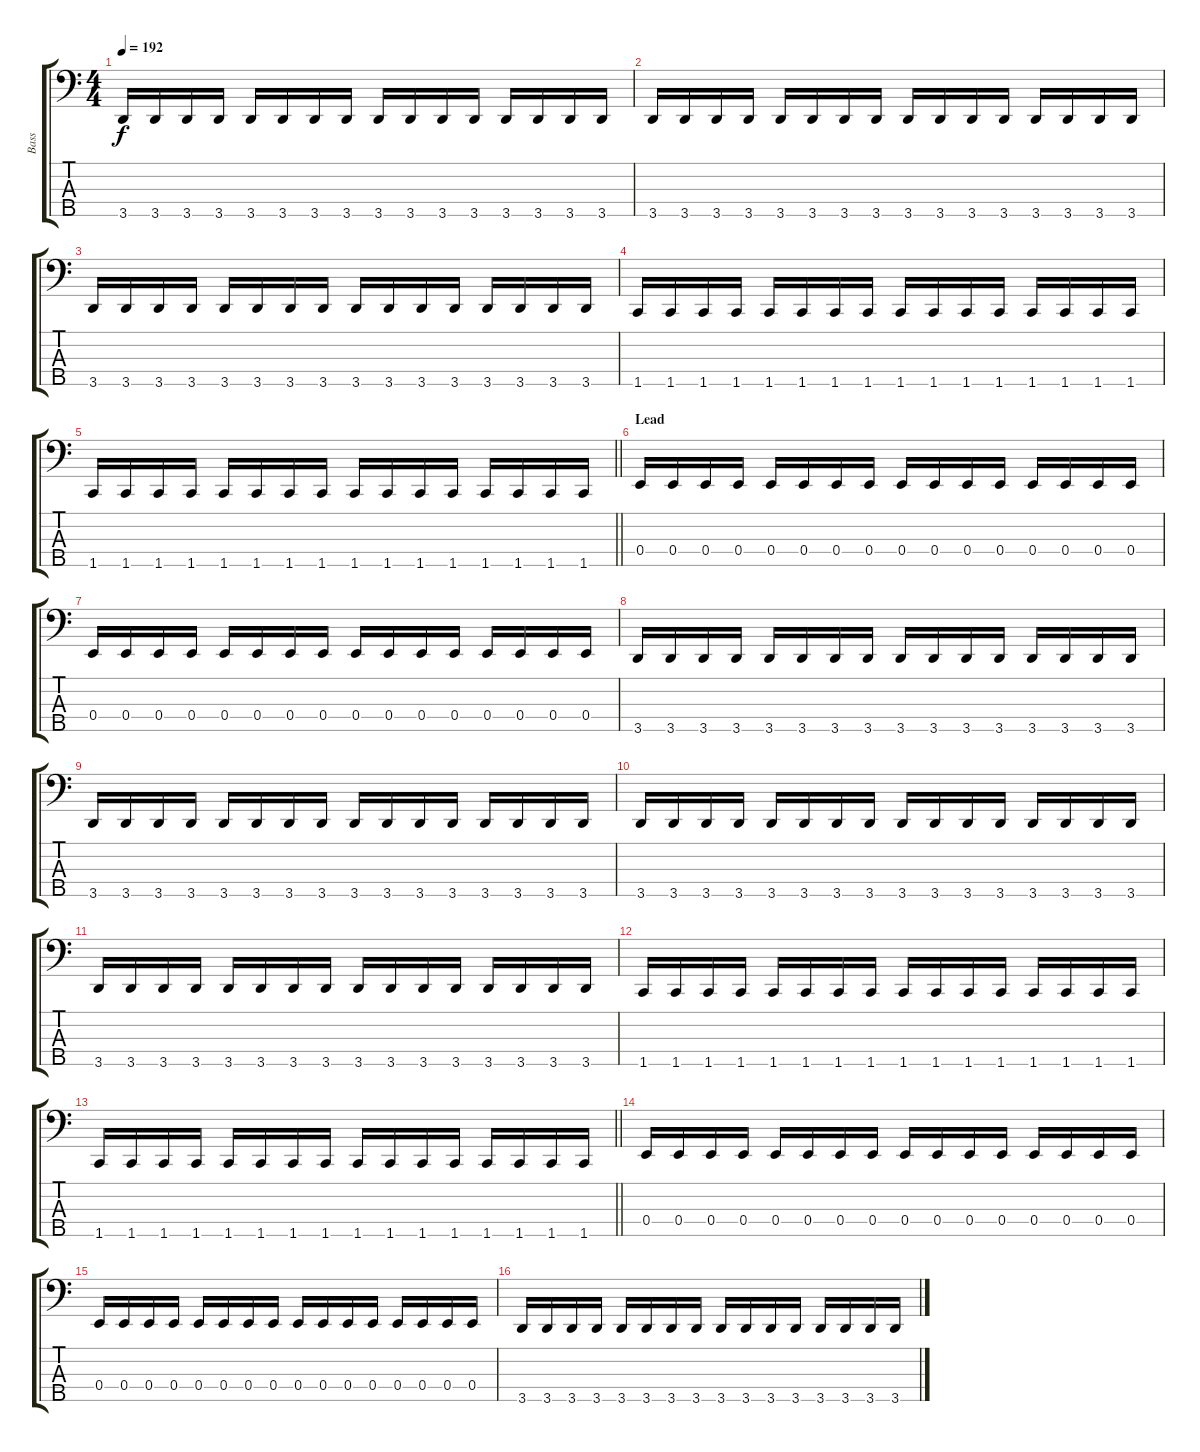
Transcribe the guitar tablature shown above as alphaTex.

\track ("Bass" "Bass") {instrument electricbassfinger}
\staff {score tabs}
\tuning (G2 D2 A1 E1 B0) {hide}
\ts (4 4)
\tempo 192
\clef f4
\ks c
3.5.16{dy f} 3.5.16 3.5.16 3.5.16 3.5.16 3.5.16 3.5.16 3.5.16 3.5.16 3.5.16 3.5.16 3.5.16 3.5.16 3.5.16 3.5.16 3.5.16 |
3.5.16 3.5.16 3.5.16 3.5.16 3.5.16 3.5.16 3.5.16 3.5.16 3.5.16 3.5.16 3.5.16 3.5.16 3.5.16 3.5.16 3.5.16 3.5.16 |
3.5.16 3.5.16 3.5.16 3.5.16 3.5.16 3.5.16 3.5.16 3.5.16 3.5.16 3.5.16 3.5.16 3.5.16 3.5.16 3.5.16 3.5.16 3.5.16 |
1.5.16 1.5.16 1.5.16 1.5.16 1.5.16 1.5.16 1.5.16 1.5.16 1.5.16 1.5.16 1.5.16 1.5.16 1.5.16 1.5.16 1.5.16 1.5.16 |
\barLineRight lightlight
1.5.16 1.5.16 1.5.16 1.5.16 1.5.16 1.5.16 1.5.16 1.5.16 1.5.16 1.5.16 1.5.16 1.5.16 1.5.16 1.5.16 1.5.16 1.5.16 |
\section ("" "Lead")
0.4.16 0.4.16 0.4.16 0.4.16 0.4.16 0.4.16 0.4.16 0.4.16 0.4.16 0.4.16 0.4.16 0.4.16 0.4.16 0.4.16 0.4.16 0.4.16 |
0.4.16 0.4.16 0.4.16 0.4.16 0.4.16 0.4.16 0.4.16 0.4.16 0.4.16 0.4.16 0.4.16 0.4.16 0.4.16 0.4.16 0.4.16 0.4.16 |
3.5.16 3.5.16 3.5.16 3.5.16 3.5.16 3.5.16 3.5.16 3.5.16 3.5.16 3.5.16 3.5.16 3.5.16 3.5.16 3.5.16 3.5.16 3.5.16 |
3.5.16 3.5.16 3.5.16 3.5.16 3.5.16 3.5.16 3.5.16 3.5.16 3.5.16 3.5.16 3.5.16 3.5.16 3.5.16 3.5.16 3.5.16 3.5.16 |
3.5.16 3.5.16 3.5.16 3.5.16 3.5.16 3.5.16 3.5.16 3.5.16 3.5.16 3.5.16 3.5.16 3.5.16 3.5.16 3.5.16 3.5.16 3.5.16 |
3.5.16 3.5.16 3.5.16 3.5.16 3.5.16 3.5.16 3.5.16 3.5.16 3.5.16 3.5.16 3.5.16 3.5.16 3.5.16 3.5.16 3.5.16 3.5.16 |
1.5.16 1.5.16 1.5.16 1.5.16 1.5.16 1.5.16 1.5.16 1.5.16 1.5.16 1.5.16 1.5.16 1.5.16 1.5.16 1.5.16 1.5.16 1.5.16 |
\barLineRight lightlight
1.5.16 1.5.16 1.5.16 1.5.16 1.5.16 1.5.16 1.5.16 1.5.16 1.5.16 1.5.16 1.5.16 1.5.16 1.5.16 1.5.16 1.5.16 1.5.16 |
\section ("" "")
0.4.16 0.4.16 0.4.16 0.4.16 0.4.16 0.4.16 0.4.16 0.4.16 0.4.16 0.4.16 0.4.16 0.4.16 0.4.16 0.4.16 0.4.16 0.4.16 |
0.4.16 0.4.16 0.4.16 0.4.16 0.4.16 0.4.16 0.4.16 0.4.16 0.4.16 0.4.16 0.4.16 0.4.16 0.4.16 0.4.16 0.4.16 0.4.16 |
3.5.16 3.5.16 3.5.16 3.5.16 3.5.16 3.5.16 3.5.16 3.5.16 3.5.16 3.5.16 3.5.16 3.5.16 3.5.16 3.5.16 3.5.16 3.5.16
